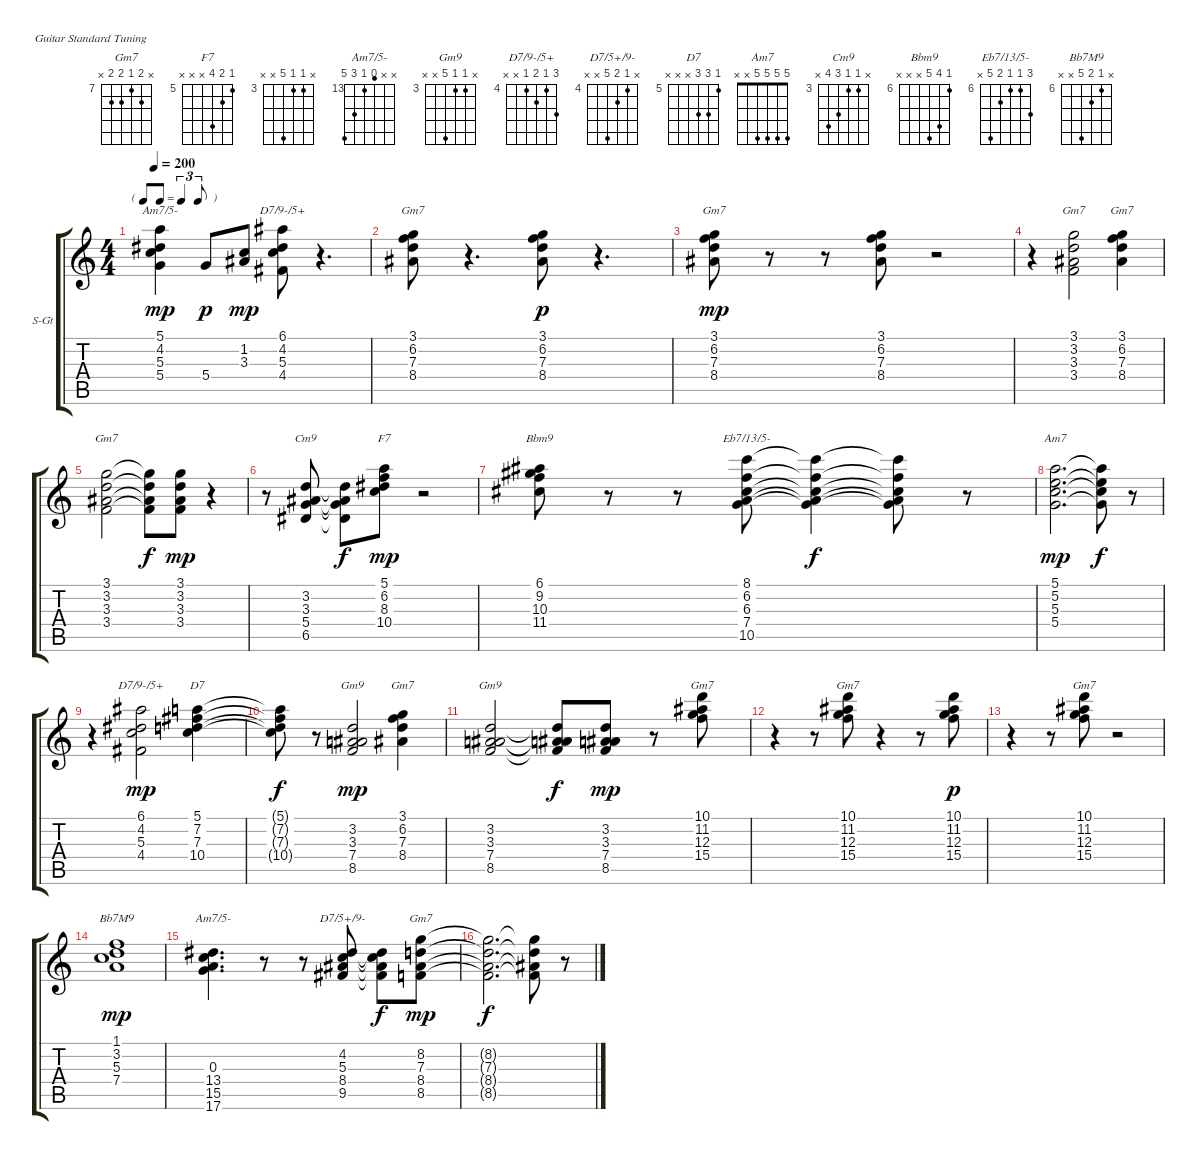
\bracketExtendMode groupsimilarinstruments
\firstSystemTrackNameOrientation horizontal
\otherSystemsTrackNameOrientation horizontal
\track ("Piano" "S-Gt") {instrument acousticgrandpiano}
\staff {score tabs}
\tuning (E4 B3 G3 D3 A2 E2)
\displaytranspose 12
\chord ("Gm7" 3 3 3 3 x x)
\chord ("F7" 5 6 8 x x x) {firstfret 5}
\chord ("Gm7" 3 6 7 x x x) {firstfret 3}
\chord ("" 3 6 7 x x x) {firstfret 3}
\chord ("Am7/5-" 5 4 5 5 x x)
\chord ("Gm9" x 3 3 7 x x) {firstfret 3}
\chord ("D7/9-/5+" 6 4 5 4 x x) {firstfret 4}
\chord ("D7/5+/9-" x 4 5 8 x x) {firstfret 4}
\chord ("D7" 5 7 7 x x x) {firstfret 5}
\chord ("Am7/5-" x x 12 13 15 17) {firstfret 13}
\chord ("Gm7" 10 11 12 x x x) {firstfret 10}
\chord ("" 3 3 3 3 x x)
\chord ("Am7" 5 5 5 5 x x)
\chord ("" 10 11 12 x x x) {firstfret 10}
\chord ("Cm9" x 3 3 5 6 x) {firstfret 3}
\chord ("Bbm9" 6 9 10 x x x) {firstfret 6}
\chord ("Eb7/13/5-" 8 6 6 7 10 x) {firstfret 6}
\chord ("" x 3 3 7 x x) {firstfret 3}
\chord ("Bb7M9" x 6 7 10 x x) {firstfret 6}
\chord ("Gm7" x 8 7 8 8 x) {firstfret 7}
\ts (4 4)
\tf triplet8th
\tempo 200
\clef g2
\ks c
(5.1 4.2 5.3 5.4).4{ch "Am7/5-" dy mp} 5.4.8{dy p} (1.2 3.3).8{dy mp} (6.1 4.2 5.3 4.4).8{ch "D7/9-/5+"} r.4{d} |
(3.1 6.2 7.3 8.4).8{ch "Gm7"} r.4{d} (3.1 6.2 7.3 8.4).8{ch "" dy p} r.4{d} |
(3.1 6.2 7.3 8.4).8{ch "Gm7" dy mp} r.8 r.8 (3.1 6.2 7.3 8.4).8{ch ""} r.2 |
r.4 (3.1 3.2 3.3 3.4).2{ch "Gm7"} (3.1 6.2 7.3 8.4).4{ch "Gm7"} |
(3.1 3.2 3.3 3.4).2{ch "Gm7"} (3.1{t} 3.2{t} 3.3{t} 3.4{t}).8{dy f} (3.1 3.2 3.3 3.4).8{ch "" dy mp} r.4 |
r.8 (3.2 3.3 5.4 6.5).8{ch "Cm9"} (3.2{t} 3.3{t} 5.4{t} 6.5{t}).8{dy f} (5.1 6.2 8.3 10.4).8{ch "F7" dy mp} r.2 |
(6.1 9.2 10.3 11.4).8{ch "Bbm9"} r.8 r.8 (8.1 6.2 6.3 7.4 10.5).8{ch "Eb7/13/5-"} (8.1{t} 6.2{t} 6.3{t} 7.4{t} 10.5{t}).4{dy f} (8.1{t} 6.2{t} 6.3{t} 7.4{t} 10.5{t}).8 r.8 |
(5.1 5.2 5.3 5.4).2{d ch "Am7" dy mp} (5.1{t} 5.2{t} 5.3{t} 5.4{t}).8{dy f} r.8 |
r.4 (6.1 4.2 5.3 4.4).2{ch "D7/9-/5+" dy mp} (5.1 7.2 7.3 10.4).4{ch "D7"} |
(5.1{t} 7.2{t} 7.3{t} 10.4{t}).8{dy f} r.8 (3.2 3.3 7.4 8.5).2{ch "Gm9" dy mp} (3.1 6.2 7.3 8.4).4{ch "Gm7"} |
(3.2 3.3 7.4 8.5).2{ch "Gm9"} (3.2{t} 3.3{t} 7.4{t} 8.5{t}).8{dy f} (3.2 3.3 7.4 8.5).8{ch "" dy mp} r.8 (10.1 11.2 12.3 15.4).8{ch "Gm7"} |
r.4 r.8 (10.1 11.2 12.3 15.4).8{ch "Gm7"} r.4 r.8 (10.1 11.2 12.3 15.4).8{ch "" dy p} |
r.4 r.8 (10.1 11.2 12.3 15.4).8{ch "Gm7"} r.2 |
(1.1 3.2 5.3 7.4).1{ch "Bb7M9" dy mp} |
(0.3 13.4 15.5 17.6).4{d ch "Am7/5-"} r.8 r.8 (4.2 5.3 8.4 9.5).8{ch "D7/5+/9-"} (4.2{t} 5.3{t} 8.4{t} 9.5{t}).8{dy f} (8.2 7.3 8.4 8.5).8{ch "Gm7" dy mp} |
(8.2{t} 7.3{t} 8.4{t} 8.5{t}).2{d dy f} (8.2{t} 7.3{t} 8.4{t} 8.5{t}).8 r.8
